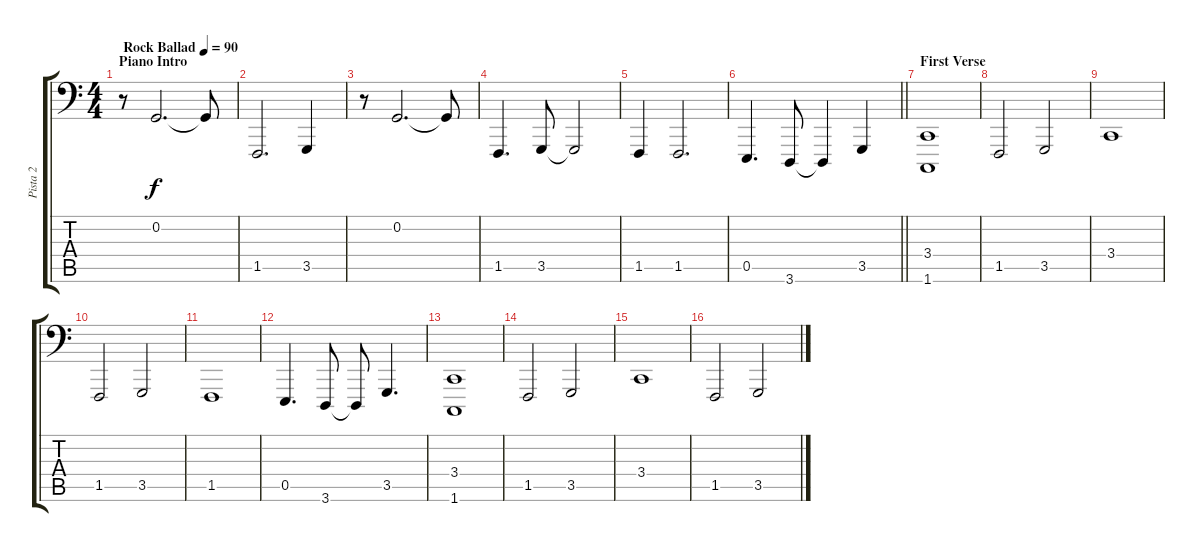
\track ("Pista 2" "Pista 2") {instrument acousticgrandpiano}
\staff {score tabs}
\tuning (C3 G2 D2 A1 E1 B0) {hide}
\ts (4 4)
\section ("" "Piano Intro")
\tempo (90 "Rock Ballad")
\clef f4
\ks c
r.8{dy f instrument acousticgrandpiano} 0.2.2{d} 0.2{t}.8 |
1.5.2{d} 3.5.4 |
r.8 0.2.2{d} 0.2{t}.8 |
1.5.4{d} 3.5.8 3.5{t}.2 |
1.5.4 1.5.2{d} |
\barLineRight lightlight
0.5.4{d} 3.6.8 3.6{t}.4 3.5.4 |
\section ("" "First Verse")
(3.4 1.6).1 |
1.5.2 3.5.2 |
3.4.1 |
1.5.2 3.5.2 |
1.5.1 |
0.5.4{d} 3.6.8 3.6{t}.8 3.5.4{d} |
(3.4 1.6).1 |
1.5.2 3.5.2 |
3.4.1 |
1.5.2 3.5.2
